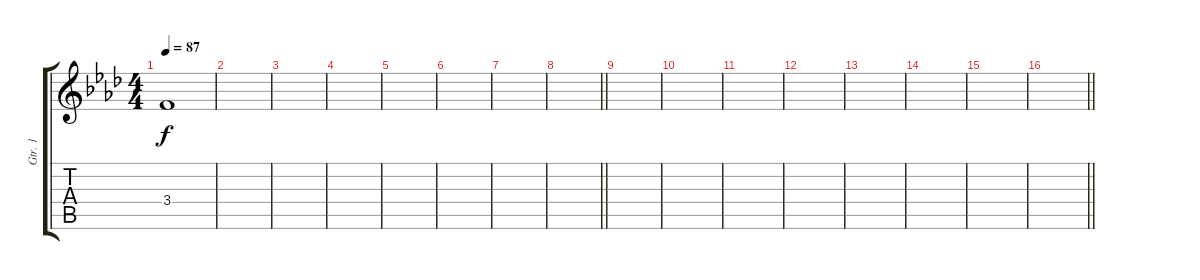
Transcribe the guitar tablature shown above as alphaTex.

\track ("Gtr. 1" "Gtr. 1") {instrument electricguitarjazz}
\staff {score tabs}
\tuning (E4 B3 G3 D3 A2 E2) {hide}
\ts (4 4)
\section ("" " ")
\tempo 87
\clef g2
\ks fminor
3.4{t}.1{dy f} |
|
|
|
|
|
|
\barLineRight lightlight
|
\section ("" " ")
|
|
|
|
|
|
|
\barLineRight lightlight
